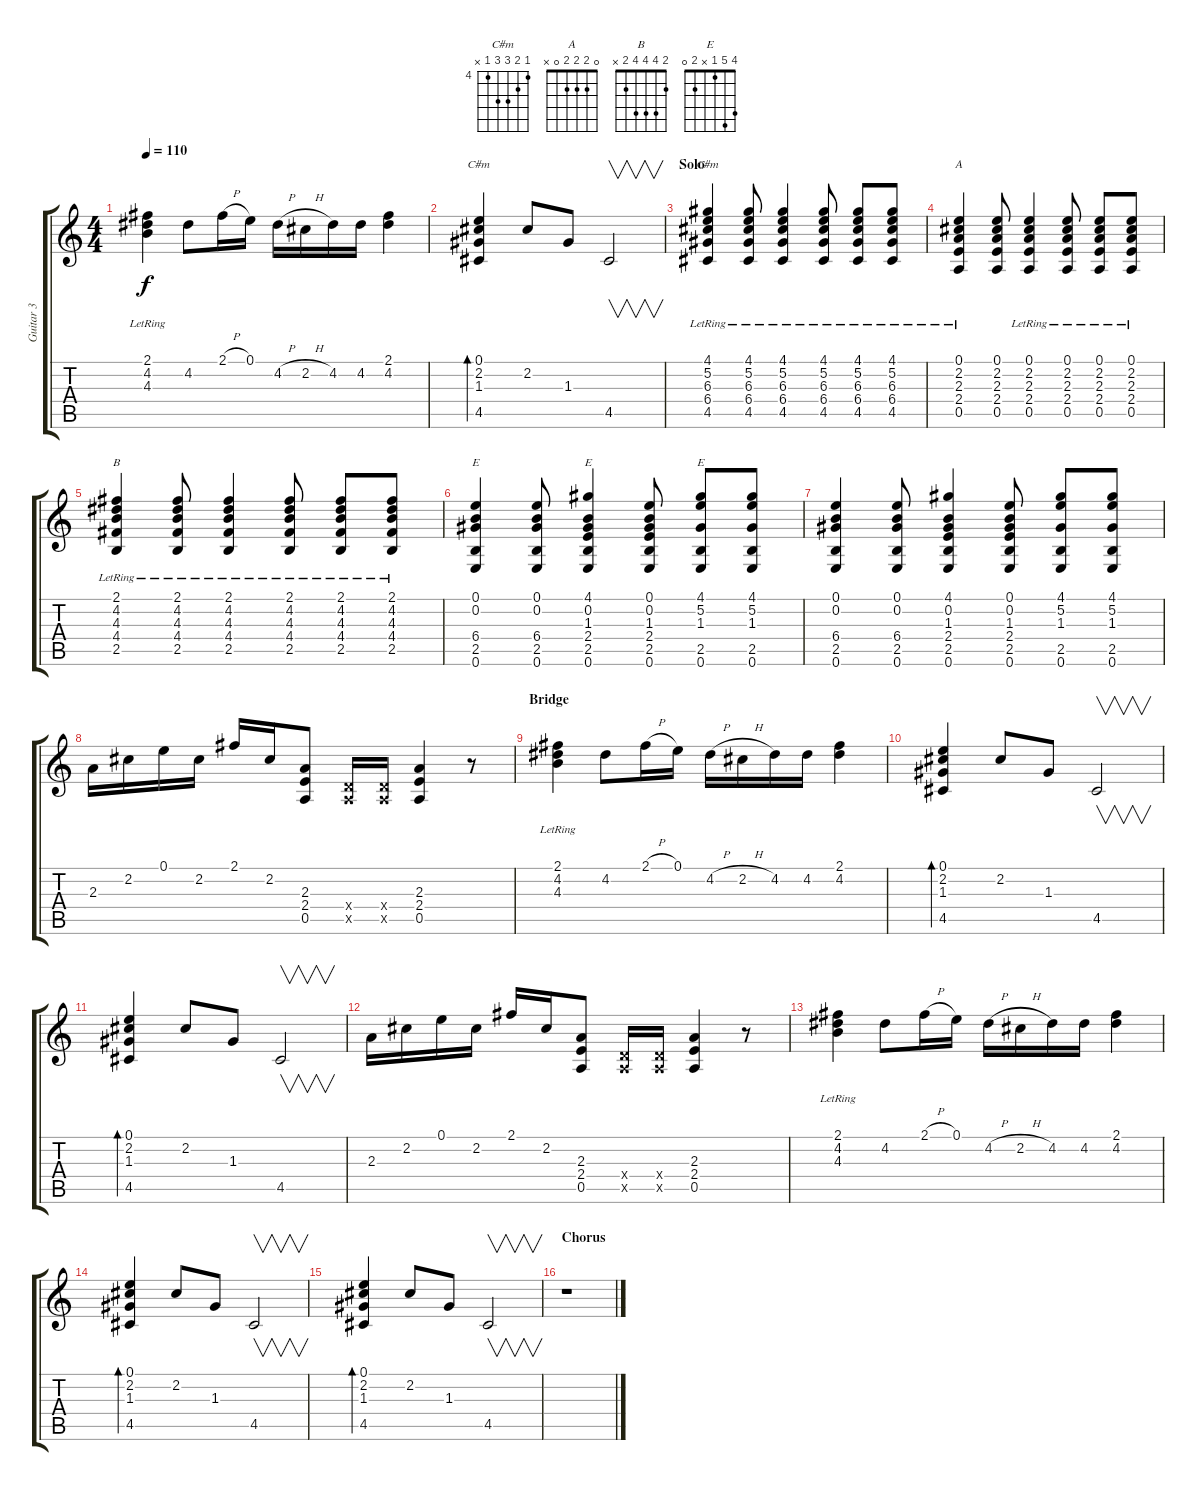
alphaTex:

\track ("Guitar 3" "Guitar 3") {instrument electricguitarclean}
\staff {score tabs}
\tuning (E4 B3 G3 D3 A2 E2) {hide}
\chord ("C#m" 4 5 1 x 4 x)
\chord ("C#m" 4 5 6 6 4 x) {firstfret 4}
\chord ("A" 0 2 2 2 0 x)
\chord ("B" 2 4 4 4 2 x)
\chord ("E" 0 0 x 6 2 0) {firstfret 2}
\chord ("E" 4 0 1 2 2 0)
\chord ("E" 4 5 1 x 2 0)
\ts (4 4)
\tempo 110
\clef g2
\ks c
(2.1{lr} 4.2 4.3).4{dy f} 4.2.8 2.1{h}.16 0.1.16 4.2{h}.16 2.2{h}.16 4.2.16 4.2.16 (2.1 4.2).4 |
(0.1 2.2 1.3 4.5).4{bd 480 ch "C#m"} 2.2.8 1.3.8 4.5.2{v} |
\section ("" "Solo")
(4.1{lr} 5.2{lr} 6.3{lr} 6.4{lr} 4.5{lr}).4{ch "C#m" volume 8} (4.1{lr} 5.2{lr} 6.3{lr} 6.4{lr} 4.5{lr}).8 (4.1{lr} 5.2{lr} 6.3{lr} 6.4{lr} 4.5{lr}).4 (4.1{lr} 5.2{lr} 6.3{lr} 6.4{lr} 4.5{lr}).8 (4.1{lr} 5.2{lr} 6.3{lr} 6.4{lr} 4.5{lr}).8 (4.1{lr} 5.2{lr} 6.3{lr} 6.4{lr} 4.5{lr}).8 |
(0.1{lr} 2.2{lr} 2.3{lr} 2.4{lr} 0.5{lr}).4{ch "A"} (0.1 2.2 2.3 2.4 0.5).8 (0.1{lr} 2.2{lr} 2.3{lr} 2.4{lr} 0.5{lr}).4 (0.1{lr} 2.2{lr} 2.3{lr} 2.4{lr} 0.5{lr}).8 (0.1{lr} 2.2{lr} 2.3{lr} 2.4{lr} 0.5{lr}).8 (0.1{lr} 2.2{lr} 2.3{lr} 2.4{lr} 0.5{lr}).8 |
(2.1{lr} 4.2{lr} 4.3{lr} 4.4{lr} 2.5{lr}).4{ch "B"} (2.1{lr} 4.2{lr} 4.3{lr} 4.4{lr} 2.5{lr}).8 (2.1{lr} 4.2{lr} 4.3{lr} 4.4{lr} 2.5{lr}).4 (2.1{lr} 4.2{lr} 4.3{lr} 4.4{lr} 2.5{lr}).8 (2.1{lr} 4.2{lr} 4.3{lr} 4.4{lr} 2.5{lr}).8 (2.1{lr} 4.2{lr} 4.3{lr} 4.4{lr} 2.5{lr}).8 |
(0.1 0.2 6.4 2.5 0.6).4{ch "E"} (0.1 0.2 6.4 2.5 0.6).8 (4.1 0.2 1.3 2.4 2.5 0.6).4{ch "E"} (0.1 0.2 1.3 2.4 2.5 0.6).8 (4.1 5.2 1.3 2.5 0.6).8{ch "E"} (4.1 5.2 1.3 2.5 0.6).8 |
(0.1 0.2 6.4 2.5 0.6).4 (0.1 0.2 6.4 2.5 0.6).8 (4.1 0.2 1.3 2.4 2.5 0.6).4 (0.1 0.2 1.3 2.4 2.5 0.6).8 (4.1 5.2 1.3 2.5 0.6).8 (4.1 5.2 1.3 2.5 0.6).8 |
2.3.16{volume 11} 2.2.16 0.1.16 2.2.16 2.1.16 2.2.16 (2.3 2.4 0.5).8 (0.4{x} 0.5{x}).16 (0.4{x} 0.5{x}).16 (2.3 2.4 0.5).4 r.8 |
\section ("" "Bridge")
(2.1{lr} 4.2 4.3).4 4.2.8 2.1{h}.16 0.1.16 4.2{h}.16 2.2{h}.16 4.2.16 4.2.16 (2.1 4.2).4 |
(0.1 2.2 1.3 4.5).4{bd 480} 2.2.8 1.3.8 4.5.2{v} |
(0.1 2.2 1.3 4.5).4{bd 480} 2.2.8 1.3.8 4.5.2{v} |
2.3.16 2.2.16 0.1.16 2.2.16 2.1.16 2.2.16 (2.3 2.4 0.5).8 (0.4{x} 0.5{x}).16 (0.4{x} 0.5{x}).16 (2.3 2.4 0.5).4 r.8 |
(2.1{lr} 4.2 4.3).4 4.2.8 2.1{h}.16 0.1.16 4.2{h}.16 2.2{h}.16 4.2.16 4.2.16 (2.1 4.2).4 |
(0.1 2.2 1.3 4.5).4{bd 480} 2.2.8 1.3.8 4.5.2{v} |
(0.1 2.2 1.3 4.5).4{bd 480} 2.2.8 1.3.8 4.5.2{v} |
\section ("" "Chorus")
r.1
